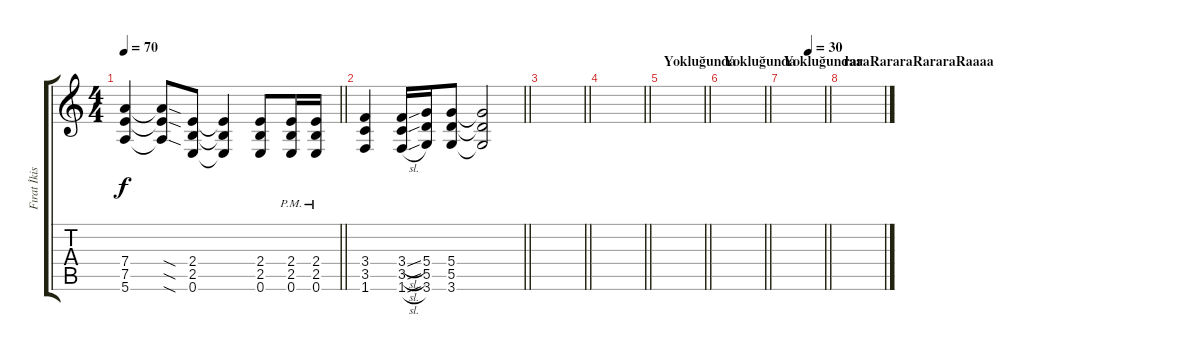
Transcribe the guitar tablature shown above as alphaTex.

\track ("Fırat İkisivri - (Rhytm Gitar)" "Fırat İkis") {instrument distortionguitar}
\staff {score tabs}
\tuning (E4 B3 G3 D3 A2 E2) {hide}
\ts (4 4)
\tempo 70
\clef g2
\barLineRight lightlight
\ks c
(7.4 7.5 5.6).4{dy f volume 0} (7.4{sod t} 7.5{sod t} 5.6{sod t}).8 (2.4 2.5 0.6).8 (2.4{t} 2.5{t} 0.6{t}).4 (2.4 2.5 0.6).8 (2.4{pm} 2.5{pm} 0.6{pm}).16 (2.4{pm} 2.5{pm} 0.6{pm}).16 |
\barLineRight lightlight
(3.4 3.5 1.6).4 (3.4{sl} 3.5{sl} 1.6{sl}).16 (5.4 5.5 3.6).16 (5.4 5.5 3.6).8 (5.4{t} 5.5{t} 3.6{t}).2 |
\barLineRight lightlight
|
\barLineRight lightlight
|
\section ("" "Yokluğunda")
\barLineRight lightlight
|
\section ("" "Yokluğunda")
\barLineRight lightlight
|
\section ("" "Yokluğundaa")
\tempo (30 0.625)
\barLineRight lightlight
|
\section ("" "raraRararaRararaRaaaa")
